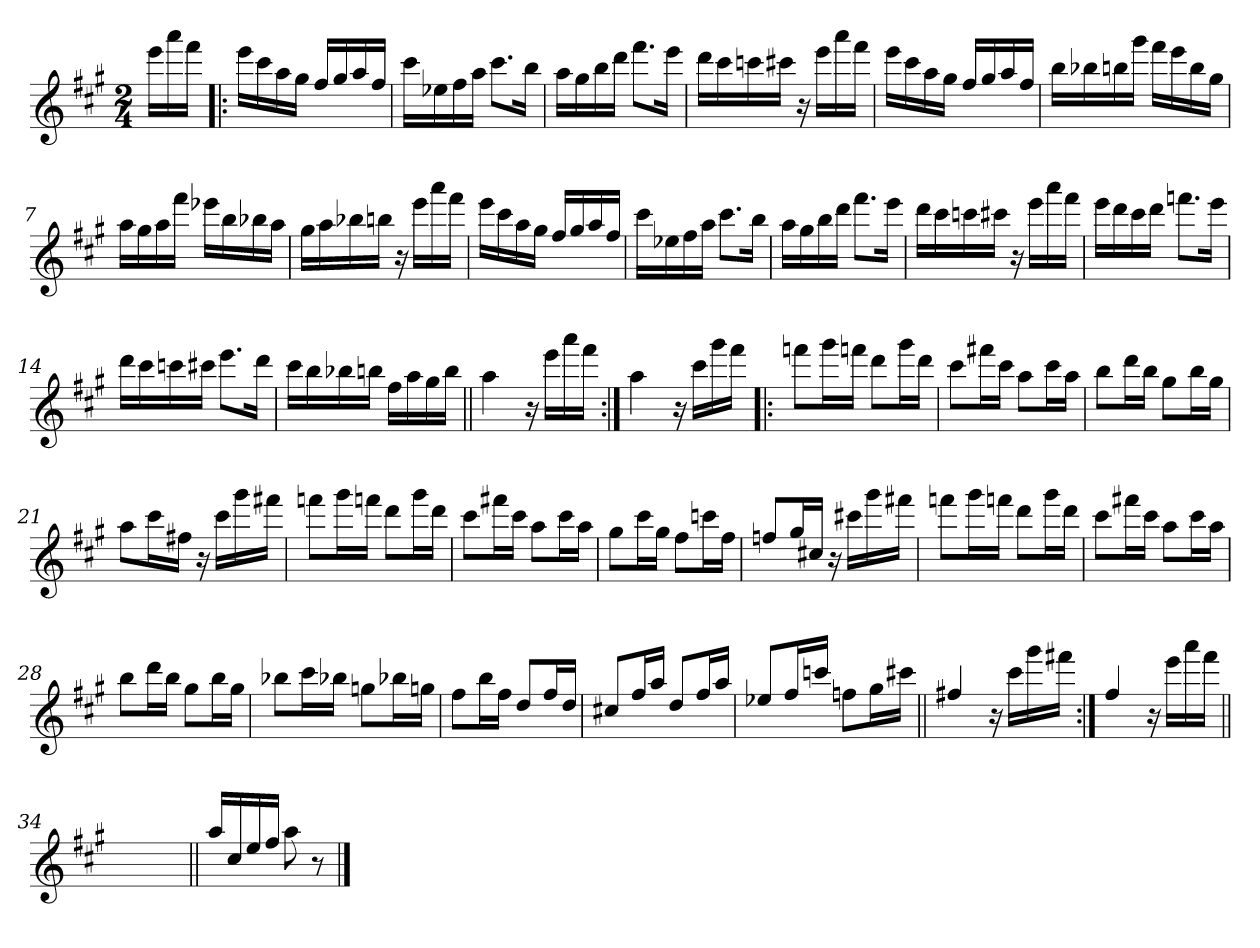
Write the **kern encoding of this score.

**kern
*part1
*staff1
*clefG2
*k[f#c#g#]
*A:
*M2/4
=
16eee\LL
16aaa\
16fff#\JJ
=1!|:
16eee\LL
16ccc#\
16aa\
16gg#\JJ
16ff#/LL
16gg#/
16aa/
16ff#/JJ
=2
16ccc#\LL
16ee-X\
16ff#\
16aa\JJ
8.ccc#\L
16bb\Jk
=3
16aa\LL
16gg#\
16bb\
16ddd\JJ
8.fff#\L
16eee\Jk
=4
16ddd\LL
16ccc#\
16cccn\
16ccc#X\JJ
16r
16eee\LL
16aaa\
16fff#\JJ
!!LO:LB:g=z
=5
16eee\LL
16ccc#\
16aa\
16gg#\JJ
16ff#/LL
16gg#/
16aa/
16ff#/JJ
=6
16bb\LL
16bb-X\
16bbn\
16ggg#\JJ
16fff#\LL
16eee\
16bb\
16gg#\JJ
=7
16aa\LL
16gg#\
16aa\
16fff#\JJ
16eee-X\LL
16bb\
16bb-X\
16aa\JJ
=8
16gg#\LL
16aa\
16bb-X\
16bbn\JJ
16r
16eee\LL
16aaa\
16fff#\JJ
!!LO:LB:g=z
=9
16eee\LL
16ccc#\
16aa\
16gg#\JJ
16ff#/LL
16gg#/
16aa/
16ff#/JJ
=10
16ccc#\LL
16ee-X\
16ff#\
16aa\JJ
8.ccc#\L
16bb\Jk
=11
16aa\LL
16gg#\
16bb\
16ddd\JJ
8.fff#\L
16eee\Jk
=12
16ddd\LL
16ccc#\
16cccn\
16ccc#X\JJ
16r
16eee\LL
16aaa\
16fff#\JJ
!!LO:LB:g=z
=13
16eee\LL
16ddd\
16ccc#\
16ddd\JJ
8.fffn\L
16eee\Jk
=14
16ddd\LL
16ccc#\
16cccn\
16ccc#X\JJ
8.eee\L
16ddd\Jk
=15
16ccc#\LL
16bb\
16bb-X\
16bbn\JJ
16ff#\LL
16aa\
16gg#\
16bb\JJ
=16||
4aa\
16r
16eee\LL
16aaa\
16fff#\JJ
!!LO:LB:g=z
=17:|!
4aa\
16r
16ccc#\LL
16ggg#\
16fff#\JJ
=18!|:
8fffn\L
16ggg#\L
16fffn\JJ
8ddd\L
16ggg#\L
16ddd\JJ
=19
8ccc#\L
16fff#X\L
16ccc#\JJ
8aa\L
16ccc#\L
16aa\JJ
=20
8bb\L
16ddd\L
16bb\JJ
8gg#\L
16bb\L
16gg#\JJ
!!LO:LB:g=z
=21
8aa\L
16ccc#\L
16ff#X\JJ
16r
16ccc#\LL
16ggg#\
16fff#X\JJ
=22
8fffn\L
16ggg#\L
16fffn\JJ
8ddd\L
16ggg#\L
16ddd\JJ
=23
8ccc#\L
16fff#X\L
16ccc#\JJ
8aa\L
16ccc#\L
16aa\JJ
=24
8gg#\L
16ccc#\L
16gg#\JJ
8ff#\L
16cccn\L
16ff#\JJ
!!LO:LB:g=z
=25
8ffn/L
16gg#/L
16cc#X/JJ
16r
16ccc#X\LL
16ggg#\
16fff#X\JJ
=26
8fffn\L
16ggg#\L
16fffn\JJ
8ddd\L
16ggg#\L
16ddd\JJ
=27
8ccc#\L
16fff#X\L
16ccc#\JJ
8aa\L
16ccc#\L
16aa\JJ
=28
8bb\L
16ddd\L
16bb\JJ
8gg#\L
16bb\L
16gg#\JJ
!!LO:LB:g=z
=29
8bb-X\L
16ccc#\L
16bb-X\JJ
8ggn\L
16bb-X\L
16ggn\JJ
=30
8ff#\L
16bb\L
16ff#\JJ
8dd/L
16ff#/L
16dd/JJ
=31
8cc#X/L
16ff#/L
16aa/JJ
8dd/L
16ff#/L
16aa/JJ
=32
8ee-X/L
16ff#/L
16cccn/JJ
8ffn\L
16gg#\L
16ccc#X\JJ
!!LO:LB:g=z
=33||
4ff#X/
16r
16ccc#\LL
16ggg#\
16fff#X\JJ
=34:|!
4ff#/
16r
16eee\LL
16aaa\
16fff#\JJ
=34X341||
2ryy
=35||
16aa/LL
16cc#/
16ee/
16ff#/JJ
8aa\
8r
==
*-
